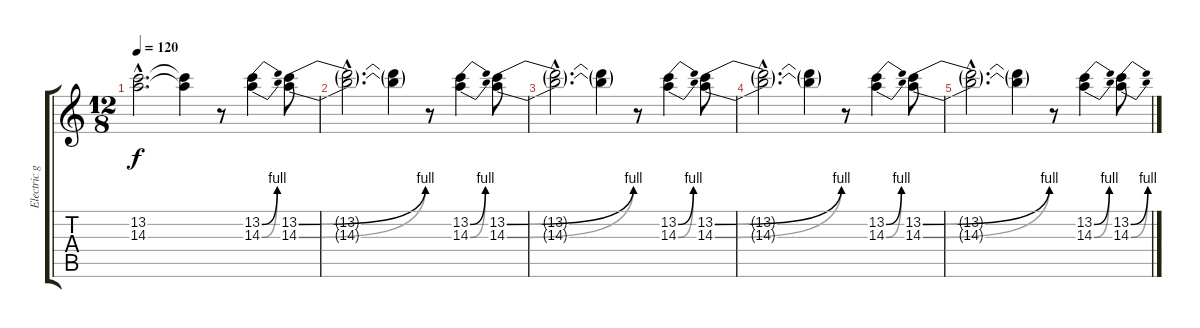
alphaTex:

\track ("Electric guitar 4" "Electric g") {instrument overdrivenguitar}
\staff {score tabs}
\tuning (E4 B3 G3 D3 A2 E2) {hide}
\ts (12 8)
\tempo 120
\clef g2
\ks c
(13.2{hac t} 14.3{hac t}).2{d dy f} (13.2{t} 14.3{t}).4 r.8 (13.2{be (bend 0 0 60 4)} 14.3{be (bend 0 0 60 4)}).4 (13.2{be (bend 0 0 60 4)} 14.3{be (bend 0 0 60 4)}).8 |
(13.2{hac t} 14.3{hac t}).2{d} (13.2{t} 14.3{t}).4 r.8 (13.2{be (bend 0 0 60 4)} 14.3{be (bend 0 0 60 4)}).4 (13.2{be (bend 0 0 60 4)} 14.3{be (bend 0 0 60 4)}).8 |
(13.2{hac t} 14.3{hac t}).2{d} (13.2{t} 14.3{t}).4 r.8 (13.2{be (bend 0 0 60 4)} 14.3{be (bend 0 0 60 4)}).4 (13.2{be (bend 0 0 60 4)} 14.3{be (bend 0 0 60 4)}).8 |
(13.2{hac t} 14.3{hac t}).2{d} (13.2{t} 14.3{t}).4 r.8 (13.2{be (bend 0 0 60 4)} 14.3{be (bend 0 0 60 4)}).4 (13.2{be (bend 0 0 60 4)} 14.3{be (bend 0 0 60 4)}).8 |
(13.2{hac t} 14.3{hac t}).2{d} (13.2{t} 14.3{t}).4 r.8 (13.2{be (bend 0 0 60 4)} 14.3{be (bend 0 0 60 4)}).4 (13.2{be (bend 0 0 60 4)} 14.3{be (bend 0 0 60 4)}).8
